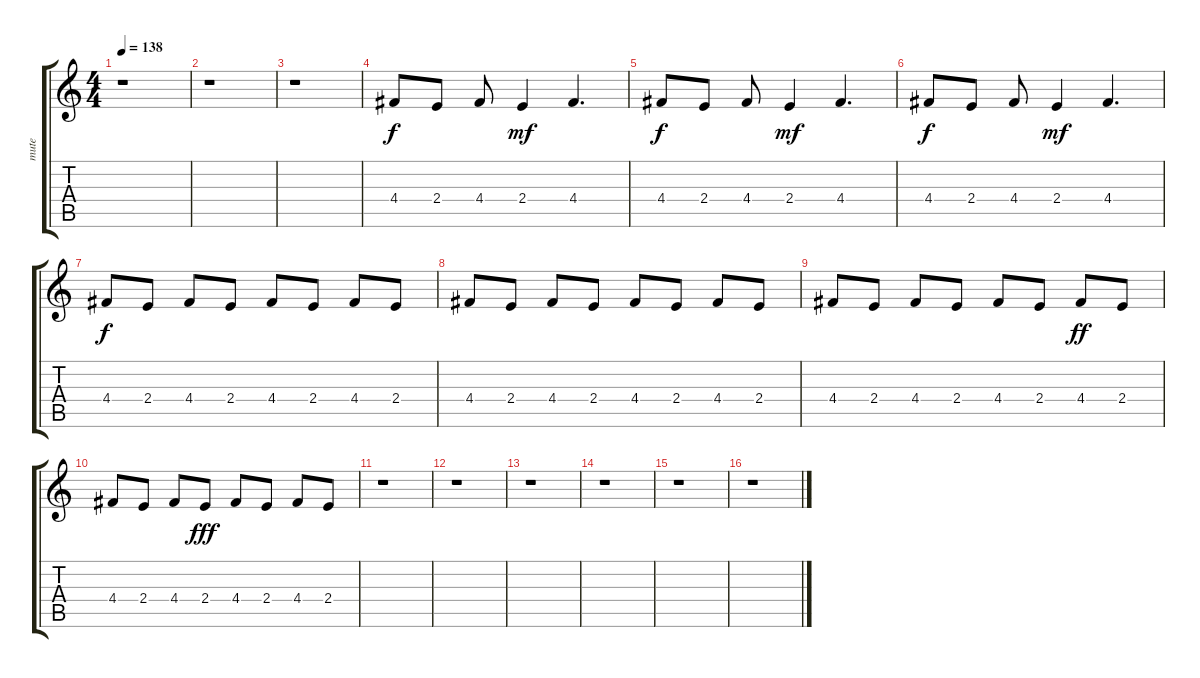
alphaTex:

\track ("mute" "mute") {instrument electricguitarmuted}
\staff {score tabs}
\tuning (E4 B3 G3 D3 A2 E2) {hide}
\ts (4 4)
\tempo 138
\clef g2
\ks c
r.1{dy f} |
r.1 |
r.1 |
4.4.8 2.4.8 4.4.8 2.4.4{dy mf} 4.4.4{d} |
4.4.8{dy f} 2.4.8 4.4.8 2.4.4{dy mf} 4.4.4{d} |
4.4.8{dy f} 2.4.8 4.4.8 2.4.4{dy mf} 4.4.4{d} |
4.4.8{dy f} 2.4.8 4.4.8 2.4.8 4.4.8 2.4.8 4.4.8 2.4.8 |
4.4.8 2.4.8 4.4.8 2.4.8 4.4.8 2.4.8 4.4.8 2.4.8 |
4.4.8 2.4.8 4.4.8 2.4.8 4.4.8 2.4.8 4.4.8{dy ff} 2.4.8 |
4.4.8 2.4.8 4.4.8 2.4.8{dy fff} 4.4.8 2.4.8 4.4.8 2.4.8 |
r.1 |
r.1 |
r.1 |
r.1 |
r.1 |
r.1
